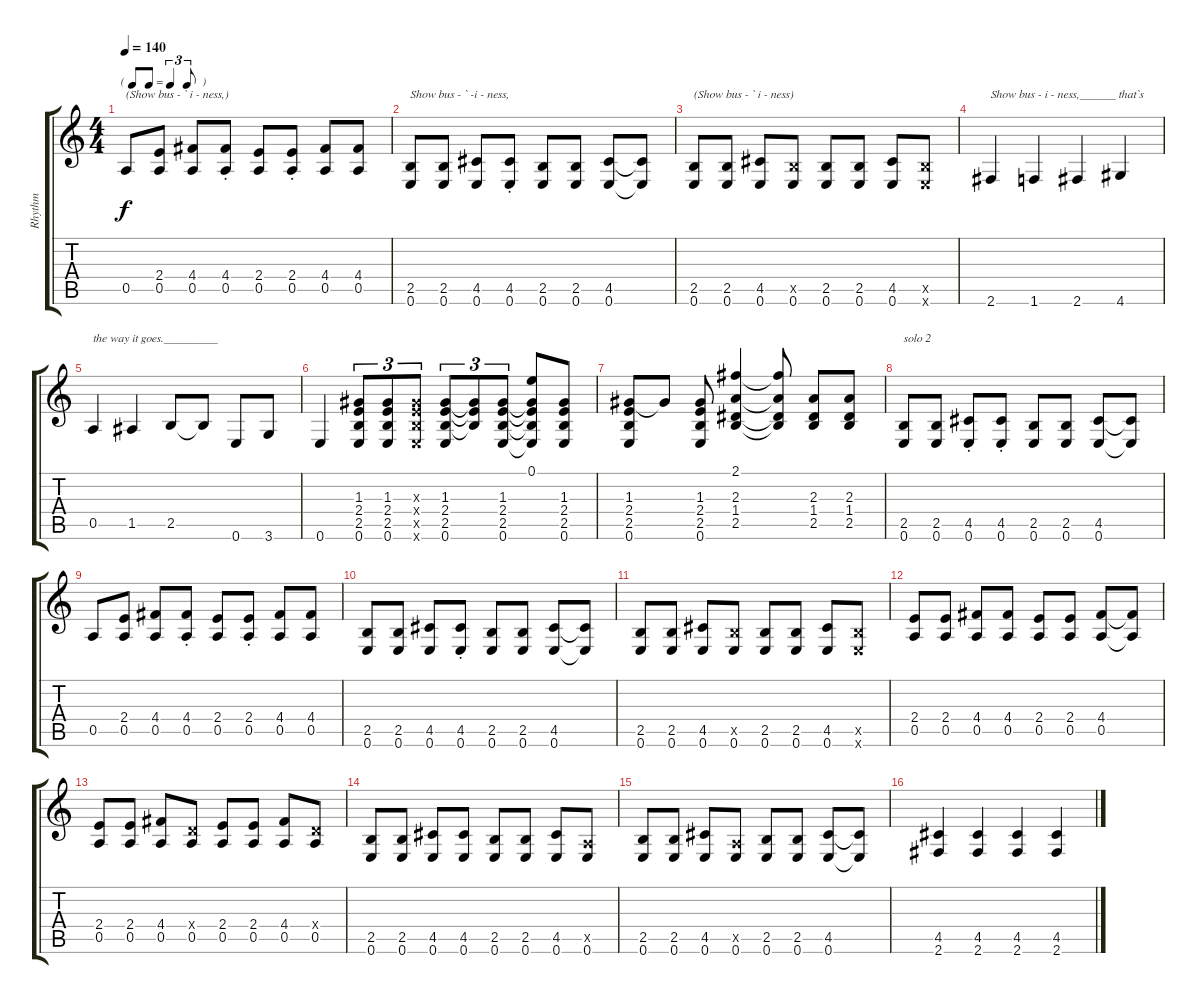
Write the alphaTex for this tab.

\track ("Rhythm" "Rhythm") {instrument overdrivenguitar}
\staff {score tabs}
\tuning (E4 B3 G3 D3 A2 E2) {hide}
\ts (4 4)
\tf triplet8th
\tempo 140
\clef g2
\ks c
0.5.8{txt "(Show bus - ` i - ness,)" dy f} (2.4 0.5).8 (4.4 0.5).8 (4.4{st} 0.5).8 (2.4 0.5).8 (2.4{st} 0.5{st}).8 (4.4 0.5).8 (4.4 0.5).8 |
(2.5 0.6).8{txt "Show bus - ` -i - ness,"} (2.5 0.6).8 (4.5 0.6).8 (4.5{st} 0.6{st}).8 (2.5 0.6).8 (2.5 0.6).8 (4.5 0.6).8 (4.5{t} 0.6{t}).8 |
(2.5 0.6).8{txt "(Show bus - ` i - ness)"} (2.5 0.6).8 (4.5 0.6).8 (2.5{x} 0.6).8 (2.5 0.6).8 (2.5 0.6).8 (4.5 0.6).8 (2.5{x} 0.6{x}).8 |
2.6.4{txt "Show bus - i - ness,______ that`s"} 1.6.4 2.6.4 4.6.4 |
0.5.4{txt "the way it goes._________"} 1.5.4 2.5.8 2.5{t}.8 0.6.8 3.6.8 |
0.6.4 (1.3 2.4 2.5 0.6).8{tu (3 2)} (1.3 2.4 2.5 0.6).8{tu (3 2)} (1.3{x} 2.4{x} 2.5{x} 0.6{x}).8{tu (3 2)} (1.3 2.4 2.5 0.6).8{tu (3 2)} (1.3{t} 2.4{t} 2.5{t}).8{tu (3 2)} (1.3 2.4 2.5 0.6).8{tu (3 2)} (0.1 1.3{t} 2.4{t} 2.5{t} 0.6{t}).8 (1.3 2.4 2.5 0.6).8 |
(1.3 2.4 2.5 0.6).8 1.3{t}.8 (1.3 2.4 2.5 0.6).8 (2.1 2.3 1.4 2.5).4 (2.1{t} 2.3{t} 1.4{t} 2.5{t}).8 (2.3 1.4 2.5).8 (2.3 1.4 2.5).8 |
(2.5 0.6).8{txt "solo 2"} (2.5 0.6).8 (4.5{st} 0.6{st}).8 (4.5{st} 0.6{st}).8 (2.5 0.6).8 (2.5 0.6).8 (4.5 0.6).8 (4.5{t} 0.6{t}).8 |
0.5.8 (2.4 0.5).8 (4.4 0.5).8 (4.4{st} 0.5).8 (2.4 0.5).8 (2.4{st} 0.5{st}).8 (4.4 0.5).8 (4.4 0.5).8 |
(2.5 0.6).8 (2.5 0.6).8 (4.5 0.6).8 (4.5{st} 0.6{st}).8 (2.5 0.6).8 (2.5 0.6).8 (4.5 0.6).8 (4.5{t} 0.6{t}).8 |
(2.5 0.6).8 (2.5 0.6).8 (4.5 0.6).8 (2.5{x} 0.6).8 (2.5 0.6).8 (2.5 0.6).8 (4.5 0.6).8 (2.5{x} 0.6{x}).8 |
(2.4 0.5).8 (2.4 0.5).8 (4.4 0.5).8 (4.4 0.5).8 (2.4 0.5).8 (2.4 0.5).8 (4.4 0.5).8 (4.4{t} 0.5{t}).8 |
(2.4 0.5).8 (2.4 0.5).8 (4.4 0.5).8 (0.4{x} 0.5).8 (2.4 0.5).8 (2.4 0.5).8 (4.4 0.5).8 (0.4{x} 0.5).8 |
(2.5 0.6).8 (2.5 0.6).8 (4.5 0.6).8 (4.5 0.6).8 (2.5 0.6).8 (2.5 0.6).8 (4.5 0.6).8 (0.5{x} 0.6).8 |
(2.5 0.6).8 (2.5 0.6).8 (4.5 0.6).8 (0.5{x} 0.6).8 (2.5 0.6).8 (2.5 0.6).8 (4.5 0.6).8 (4.5{t} 0.6{t}).8 |
(4.5 2.6).4 (4.5 2.6).4 (4.5 2.6).4 (4.5 2.6).4
